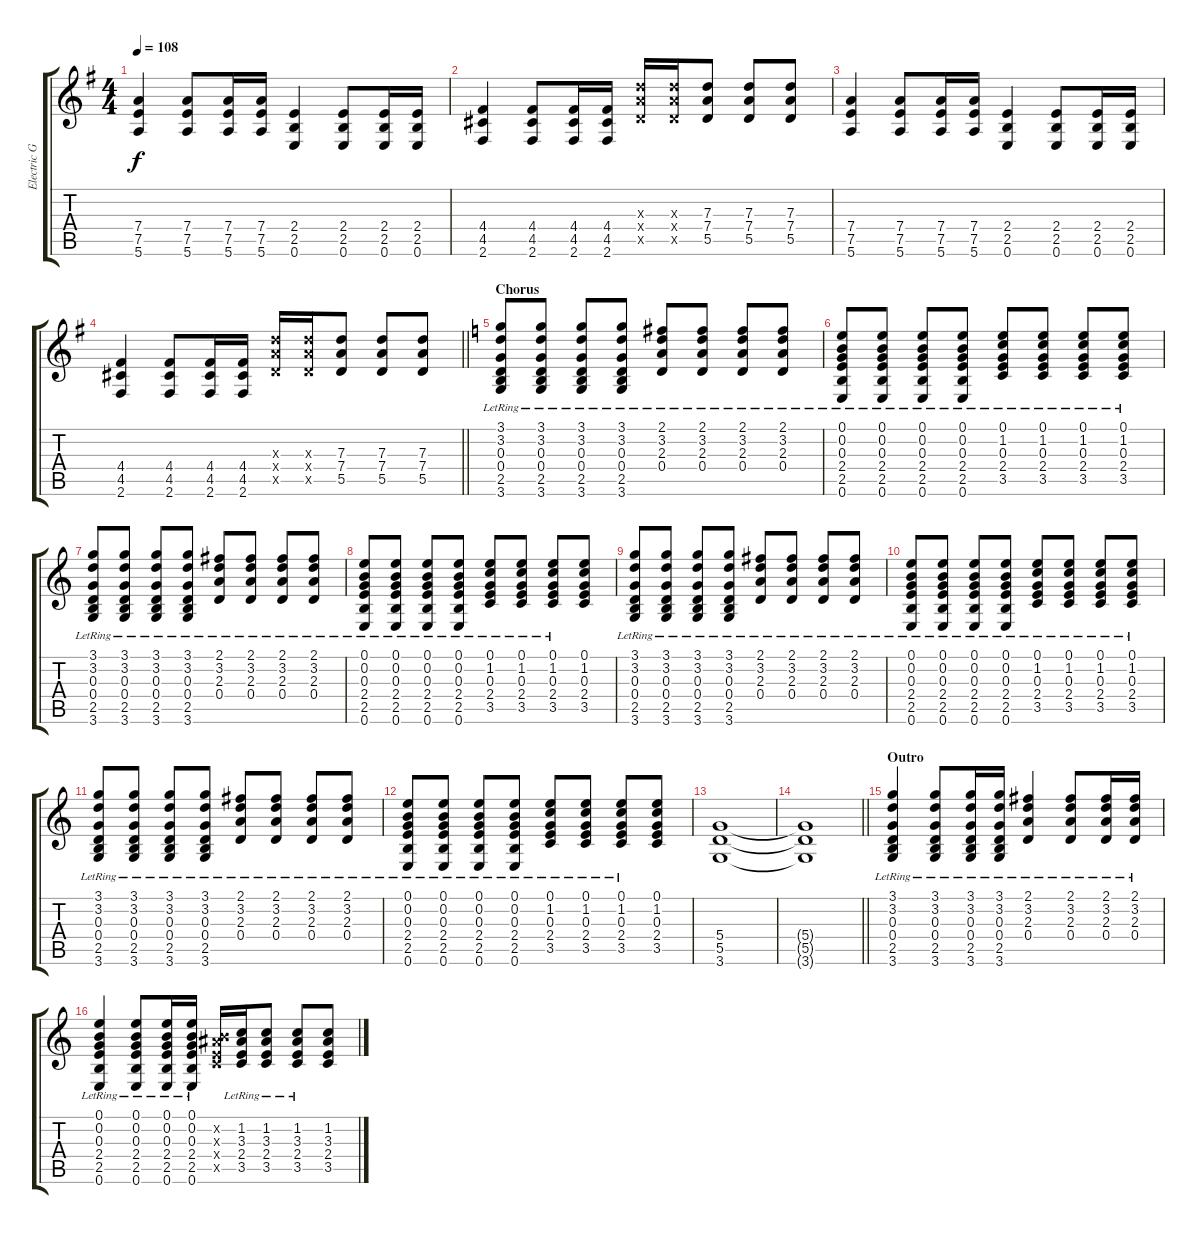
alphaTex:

\track ("Electric Guitar" "Electric G") {instrument overdrivenguitar}
\staff {score tabs}
\tuning (E4 B3 G3 D3 A2 E2) {hide}
\ts (4 4)
\tempo 108
\clef g2
\ks g
(7.4 7.5 5.6).4{dy f} (7.4 7.5 5.6).8 (7.4 7.5 5.6).16 (7.4 7.5 5.6).16 (2.4 2.5 0.6).4 (2.4 2.5 0.6).8 (2.4 2.5 0.6).16 (2.4 2.5 0.6).16 |
(4.4 4.5 2.6).4 (4.4 4.5 2.6).8 (4.4 4.5 2.6).16 (4.4 4.5 2.6).16 (7.3{x} 7.4{x} 5.5{x}).16 (7.3{x} 7.4{x} 5.5{x}).16 (7.3 7.4 5.5).8 (7.3 7.4 5.5).8 (7.3 7.4 5.5).8 |
(7.4 7.5 5.6).4 (7.4 7.5 5.6).8 (7.4 7.5 5.6).16 (7.4 7.5 5.6).16 (2.4 2.5 0.6).4 (2.4 2.5 0.6).8 (2.4 2.5 0.6).16 (2.4 2.5 0.6).16 |
\barLineRight lightlight
(4.4 4.5 2.6).4 (4.4 4.5 2.6).8 (4.4 4.5 2.6).16 (4.4 4.5 2.6).16 (7.3{x} 7.4{x} 5.5{x}).16 (7.3{x} 7.4{x} 5.5{x}).16 (7.3 7.4 5.5).8 (7.3 7.4 5.5).8 (7.3 7.4 5.5).8 |
\section ("" "Chorus")
\ks c
(3.1 3.2 0.3 0.4{lr} 2.5 3.6).8 (3.1 3.2 0.3 0.4{lr} 2.5 3.6).8 (3.1 3.2 0.3 0.4{lr} 2.5 3.6).8 (3.1 3.2 0.3 0.4{lr} 2.5 3.6).8 (2.1 3.2 2.3 0.4{lr}).8 (2.1 3.2 2.3 0.4{lr}).8 (2.1 3.2 2.3 0.4{lr}).8 (2.1 3.2 2.3 0.4{lr}).8 |
(0.1 0.2 0.3 2.4{lr} 2.5 0.6).8 (0.1 0.2 0.3 2.4{lr} 2.5 0.6).8 (0.1 0.2 0.3 2.4{lr} 2.5 0.6).8 (0.1 0.2 0.3 2.4{lr} 2.5 0.6).8 (0.1 1.2 0.3 2.4{lr} 3.5).8 (0.1 1.2 0.3 2.4{lr} 3.5).8 (0.1 1.2 0.3 2.4{lr} 3.5).8 (0.1 1.2 0.3 2.4{lr} 3.5).8 |
(3.1 3.2 0.3 0.4{lr} 2.5 3.6).8 (3.1 3.2 0.3 0.4{lr} 2.5 3.6).8 (3.1 3.2 0.3 0.4{lr} 2.5 3.6).8 (3.1 3.2 0.3 0.4{lr} 2.5 3.6).8 (2.1 3.2 2.3 0.4{lr}).8 (2.1 3.2 2.3 0.4{lr}).8 (2.1 3.2 2.3 0.4{lr}).8 (2.1 3.2 2.3 0.4{lr}).8 |
(0.1 0.2 0.3 2.4{lr} 2.5 0.6).8 (0.1 0.2 0.3 2.4{lr} 2.5 0.6).8 (0.1 0.2 0.3 2.4{lr} 2.5 0.6).8 (0.1 0.2 0.3 2.4{lr} 2.5 0.6).8 (0.1 1.2 0.3 2.4{lr} 3.5).8 (0.1 1.2 0.3 2.4{lr} 3.5).8 (0.1 1.2 0.3 2.4{lr} 3.5).8 (0.1 1.2 0.3 2.4 3.5).8 |
(3.1 3.2 0.3 0.4{lr} 2.5 3.6).8 (3.1 3.2 0.3 0.4{lr} 2.5 3.6).8 (3.1 3.2 0.3 0.4{lr} 2.5 3.6).8 (3.1 3.2 0.3 0.4{lr} 2.5 3.6).8 (2.1 3.2 2.3 0.4{lr}).8 (2.1 3.2 2.3 0.4{lr}).8 (2.1 3.2 2.3 0.4{lr}).8 (2.1 3.2 2.3 0.4{lr}).8 |
(0.1 0.2 0.3 2.4{lr} 2.5 0.6).8 (0.1 0.2 0.3 2.4{lr} 2.5 0.6).8 (0.1 0.2 0.3 2.4{lr} 2.5 0.6).8 (0.1 0.2 0.3 2.4{lr} 2.5 0.6).8 (0.1 1.2 0.3 2.4{lr} 3.5).8 (0.1 1.2 0.3 2.4{lr} 3.5).8 (0.1 1.2 0.3 2.4{lr} 3.5).8 (0.1 1.2 0.3 2.4{lr} 3.5).8 |
(3.1 3.2 0.3 0.4{lr} 2.5 3.6).8 (3.1 3.2 0.3 0.4{lr} 2.5 3.6).8 (3.1 3.2 0.3 0.4{lr} 2.5 3.6).8 (3.1 3.2 0.3 0.4{lr} 2.5 3.6).8 (2.1 3.2 2.3 0.4{lr}).8 (2.1 3.2 2.3 0.4{lr}).8 (2.1 3.2 2.3 0.4{lr}).8 (2.1 3.2 2.3 0.4{lr}).8 |
(0.1 0.2 0.3 2.4{lr} 2.5 0.6).8 (0.1 0.2 0.3 2.4{lr} 2.5 0.6).8 (0.1 0.2 0.3 2.4{lr} 2.5 0.6).8 (0.1 0.2 0.3 2.4{lr} 2.5 0.6).8 (0.1 1.2 0.3 2.4{lr} 3.5).8 (0.1 1.2 0.3 2.4{lr} 3.5).8 (0.1 1.2 0.3 2.4{lr} 3.5).8 (0.1 1.2 0.3 2.4 3.5).8 |
(5.4 5.5 3.6).1 |
\barLineRight lightlight
(5.4{t} 5.5{t} 3.6{t}).1 |
\section ("" "Outro")
(3.1 3.2 0.3 0.4{lr} 2.5 3.6).4 (3.1 3.2 0.3 0.4{lr} 2.5 3.6).8 (3.1 3.2 0.3 0.4{lr} 2.5 3.6).16 (3.1 3.2 0.3 0.4{lr} 2.5 3.6).16 (2.1 3.2 2.3 0.4{lr}).4 (2.1 3.2 2.3 0.4{lr}).8 (2.1 3.2 2.3 0.4{lr}).16 (2.1 3.2 2.3 0.4{lr}).16 |
(0.1 0.2 0.3 2.4{lr} 2.5 0.6).4 (0.1 0.2 0.3 2.4{lr} 2.5 0.6).8 (0.1 0.2 0.3 2.4{lr} 2.5 0.6).16 (0.1 0.2 0.3 2.4{lr} 2.5 0.6).16 (0.2{x} 3.3{x} 2.4{x} 3.5{x}).16 (1.2 3.3 2.4{lr} 3.5).16 (1.2 3.3 2.4{lr} 3.5).8 (1.2 3.3 2.4{lr} 3.5).8 (1.2 3.3 2.4 3.5).8
